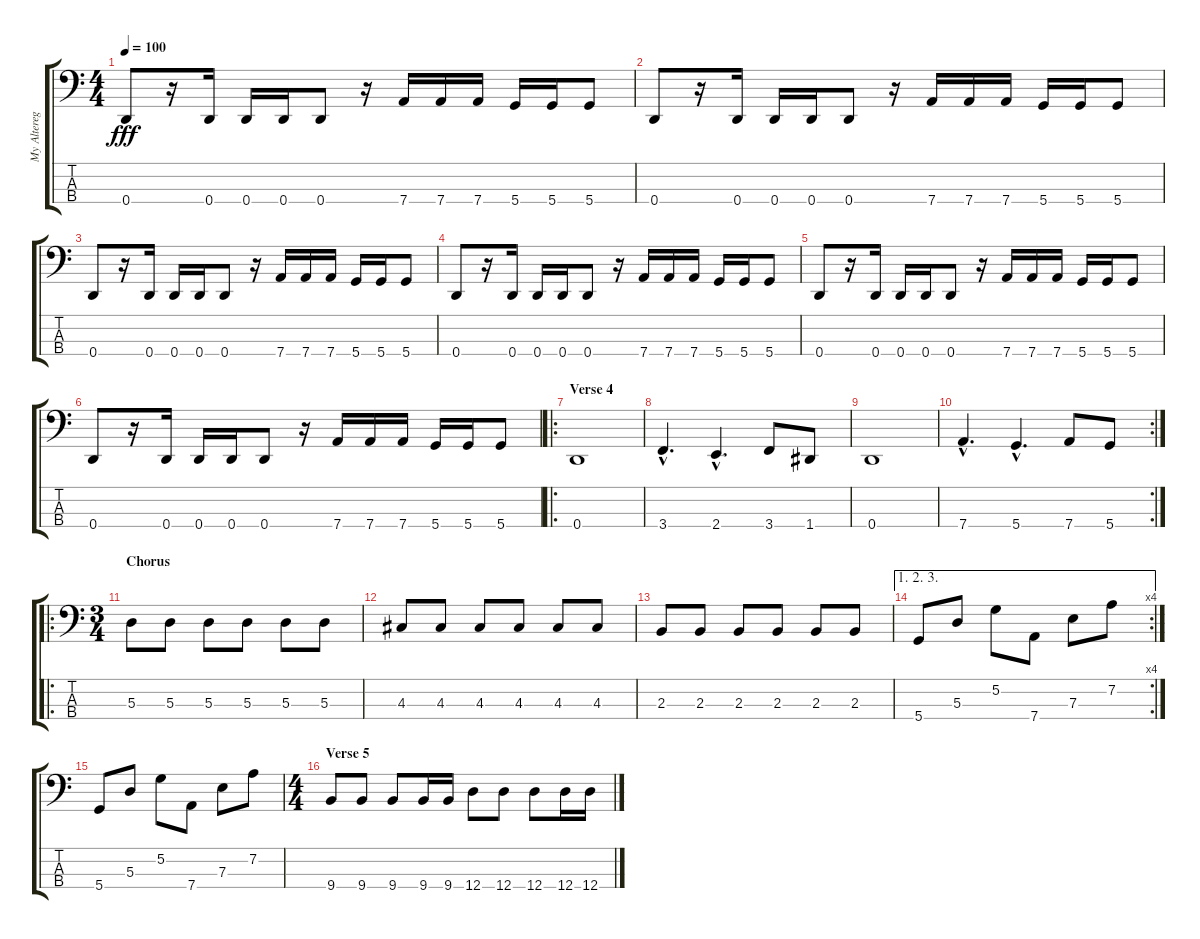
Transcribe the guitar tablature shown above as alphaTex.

\track ("My Alterego" "My Altereg") {instrument electricbassfinger}
\staff {score tabs}
\tuning (G2 D2 A1 D1) {hide}
\ts (4 4)
\tempo 100
\clef f4
\ks c
0.4.8{dy fff} r.16 0.4.16 0.4.16 0.4.16 0.4.8 r.16 7.4.16 7.4.16 7.4.16 5.4.16 5.4.16 5.4.8 |
0.4.8 r.16 0.4.16 0.4.16 0.4.16 0.4.8 r.16 7.4.16 7.4.16 7.4.16 5.4.16 5.4.16 5.4.8 |
0.4.8 r.16 0.4.16 0.4.16 0.4.16 0.4.8 r.16 7.4.16 7.4.16 7.4.16 5.4.16 5.4.16 5.4.8 |
0.4.8 r.16 0.4.16 0.4.16 0.4.16 0.4.8 r.16 7.4.16 7.4.16 7.4.16 5.4.16 5.4.16 5.4.8 |
0.4.8 r.16 0.4.16 0.4.16 0.4.16 0.4.8 r.16 7.4.16 7.4.16 7.4.16 5.4.16 5.4.16 5.4.8 |
0.4.8 r.16 0.4.16 0.4.16 0.4.16 0.4.8 r.16 7.4.16 7.4.16 7.4.16 5.4.16 5.4.16 5.4.8 |
\ro
\section ("" "Verse 4")
0.4.1 |
3.4{hac}.4{d} 2.4{hac}.4{d} 3.4.8 1.4.8 |
0.4.1 |
\rc 2
7.4{hac}.4{d} 5.4{hac}.4{d} 7.4.8 5.4.8 |
\ro
\ts (3 4)
\section ("" "Chorus")
5.3.8 5.3.8 5.3.8 5.3.8 5.3.8 5.3.8 |
4.3.8 4.3.8 4.3.8 4.3.8 4.3.8 4.3.8 |
2.3.8 2.3.8 2.3.8 2.3.8 2.3.8 2.3.8 |
\ae (1 2 3)
\rc 4
5.4.8 5.3.8 5.2.8 7.4.8 7.3.8 7.2.8 |
5.4.8 5.3.8 5.2.8 7.4.8 7.3.8 7.2.8 |
\ts (4 4)
\section ("" "Verse 5")
9.4.8 9.4.8 9.4.8 9.4.16 9.4.16 12.4.8 12.4.8 12.4.8 12.4.16 12.4.16
